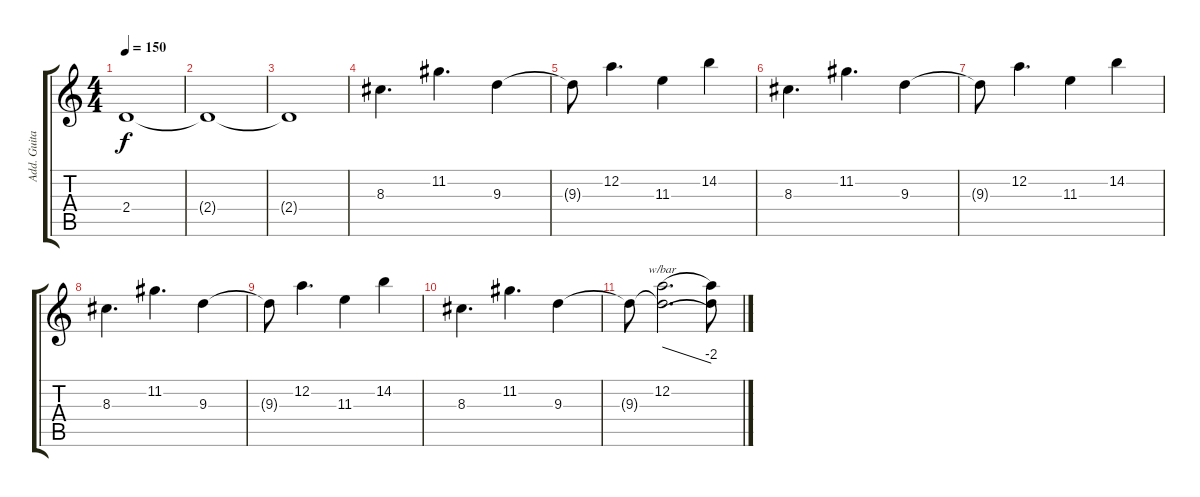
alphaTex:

\track ("Add. Guitar 2" "Add. Guita") {instrument distortionguitar}
\staff {score tabs}
\tuning (D4 A3 F3 C3 G2 C2) {hide}
\ts (4 4)
\tempo 150
\clef g2
\ks c
2.4{t}.1{dy f} |
2.4{t}.1 |
2.4{t}.1 |
8.3.4{d} 11.2.4{d} 9.3.4 |
9.3{t}.8 12.2.4{d} 11.3.4 14.2.4 |
8.3.4{d} 11.2.4{d} 9.3.4 |
9.3{t}.8 12.2.4{d} 11.3.4 14.2.4 |
8.3.4{d} 11.2.4{d} 9.3.4 |
9.3{t}.8 12.2.4{d} 11.3.4 14.2.4 |
8.3.4{d} 11.2.4{d} 9.3.4 |
9.3{t}.8 (12.2 9.3{t}).2{d tbe (dive default 0 0 60 -8)} (12.2{t} 9.3{t}).8
